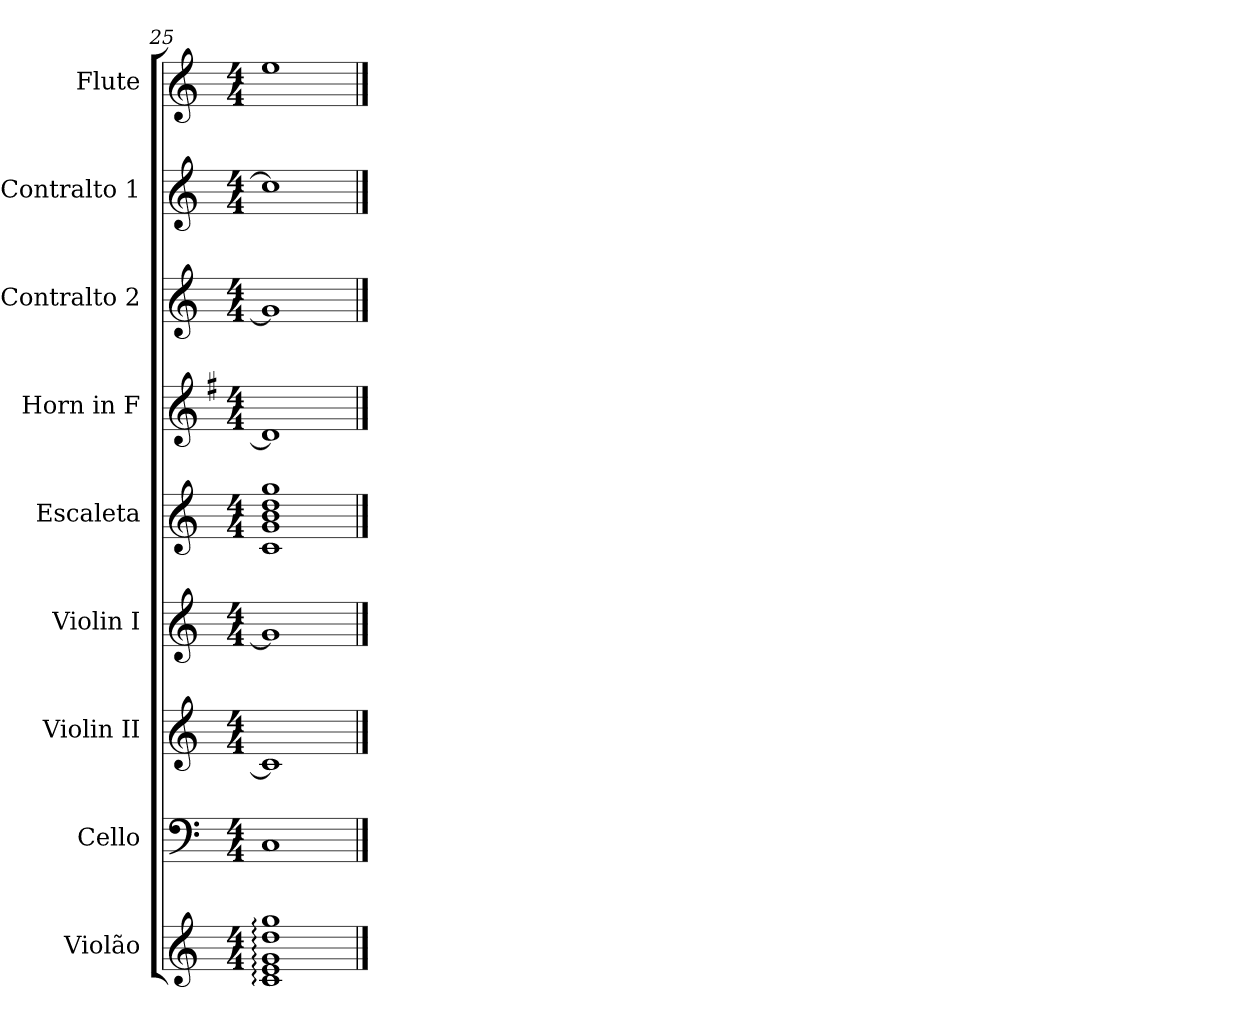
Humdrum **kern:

**kern	**kern	**kern	**kern	**kern	**kern	**kern	**kern	**kern
*part9	*part8	*part7	*part6	*part5	*part4	*part3	*part2	*part1
*staff9	*staff8	*staff7	*staff6	*staff5	*staff4	*staff3	*staff2	*staff1
*I"Violão	*I"Cello	*I"Violin II	*I"Violin I	*I"Escaleta	*I"Horn in F	*I"Contralto 2	*I"Contralto 1	*I"Flute
*	*	*I'Vln. II	*I'Vln. I	*	*I'Hn.	*	*	*I'Fl.
*clefG2	*clefF4	*clefG2	*clefG2	*clefG2	*clefG2	*clefG2	*clefG2	*clefG2
*ITrd7c12	*	*	*	*	*ITrd4c7	*	*	*
*k[]	*k[]	*k[]	*k[]	*k[]	*k[]	*k[]	*k[]	*k[]
*C:	*C:	*C:	*C:	*C:	*C:	*C:	*C:	*C:
*M4/4	*M4/4	*M4/4	*M4/4	*M4/4	*M4/4	*M4/4	*M4/4	*M4/4
=25	=25	=25	=25	=25	=25	=25	=25	=25
1C: 1E: 1G: 1d: 1g:	1C	1c]	1g]	1c 1g 1b 1dd 1gg	1G]	1g]	1cc]	1ee
==	==	==	==	==	==	==	==	==
*-	*-	*-	*-	*-	*-	*-	*-	*-
